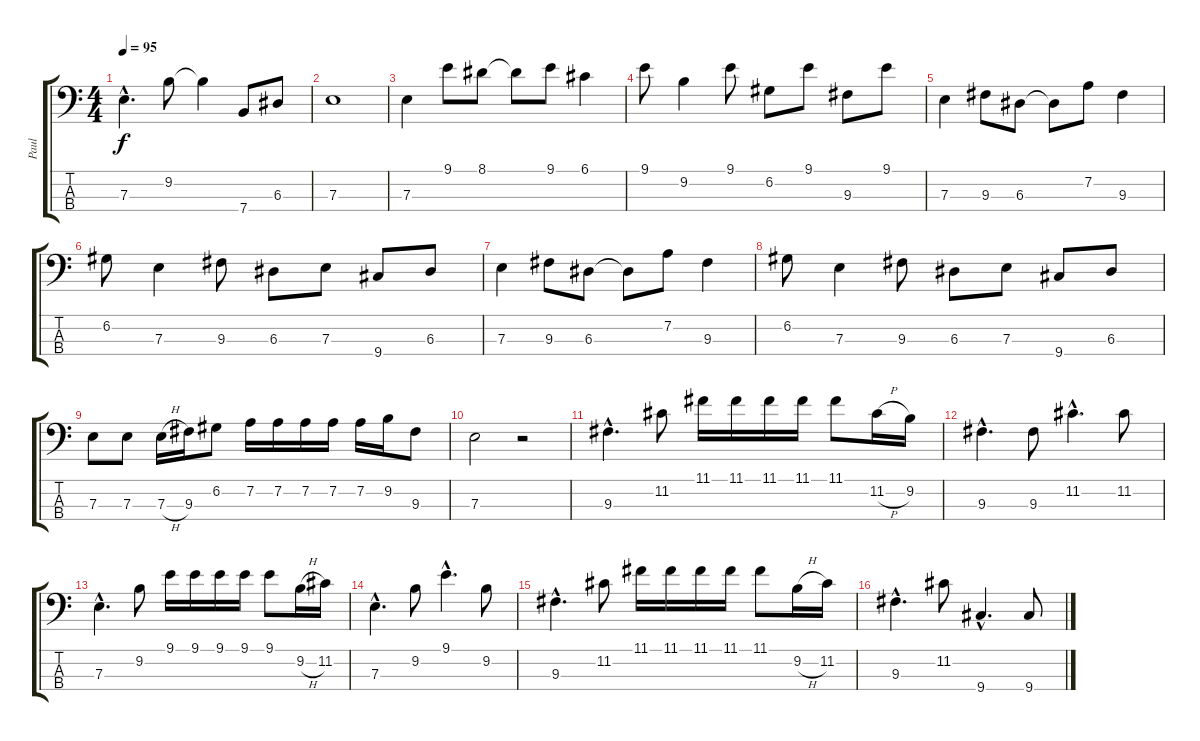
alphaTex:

\track ("Paul" "Paul") {instrument acousticbass}
\staff {score tabs}
\tuning (G2 D2 A1 E1) {hide}
\ts (4 4)
\tempo 95
\clef f4
\ks c
7.3{hac}.4{d dy f} 9.2.8 9.2{t}.4 7.4.8 6.3.8 |
7.3.1 |
7.3.4 9.1.8 8.1.8 8.1{t}.8 9.1.8 6.1.4 |
9.1.8 9.2.4 9.1.8 6.2.8 9.1.8 9.3.8 9.1.8 |
7.3.4 9.3.8 6.3.8 6.3{t}.8 7.2.8 9.3.4 |
6.2.8 7.3.4 9.3.8 6.3.8 7.3.8 9.4.8 6.3.8 |
7.3.4 9.3.8 6.3.8 6.3{t}.8 7.2.8 9.3.4 |
6.2.8 7.3.4 9.3.8 6.3.8 7.3.8 9.4.8 6.3.8 |
7.3.8 7.3.8 7.3{h}.16 9.3.16 6.2.8 7.2.16 7.2.16 7.2.16 7.2.16 7.2.16 9.2.16 9.3.8 |
7.3.2 r.2 |
9.3{hac}.4{d} 11.2.8 11.1.16 11.1.16 11.1.16 11.1.16 11.1.8 11.2{h}.16 9.2.16 |
9.3{hac}.4{d} 9.3.8 11.2{hac}.4{d} 11.2.8 |
7.3{hac}.4{d} 9.2.8 9.1.16 9.1.16 9.1.16 9.1.16 9.1.8 9.2{h}.16 11.2.16 |
7.3{hac}.4{d} 9.2.8 9.1{hac}.4{d} 9.2.8 |
9.3{hac}.4{d} 11.2.8 11.1.16 11.1.16 11.1.16 11.1.16 11.1.8 9.2{h}.16 11.2.16 |
9.3{hac}.4{d} 11.2.8 9.4{hac}.4{d} 9.4.8
